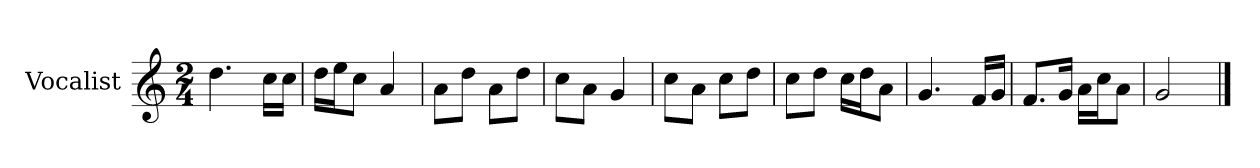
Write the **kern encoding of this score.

**kern
*part1
*staff1
*I"Vocalist
*k[]
*C:
*M2/4
=
4.dd
16ccLL
16ccJJ
=1
16ddLL
16eeJ
8ccJ
4a
=2
8aL
8ddJ
8aL
8ddJ
=3
8ccL
8aJ
4g
=4
8ccL
8aJ
8ccL
8ddJ
=5
8ccL
8ddJ
16ccLL
16ddJ
8aJ
=6
4.g
16fLL
16gJJ
=7
8.fL
16gJk
16aLL
16ccJ
8aJ
=8
2g
==
*-
